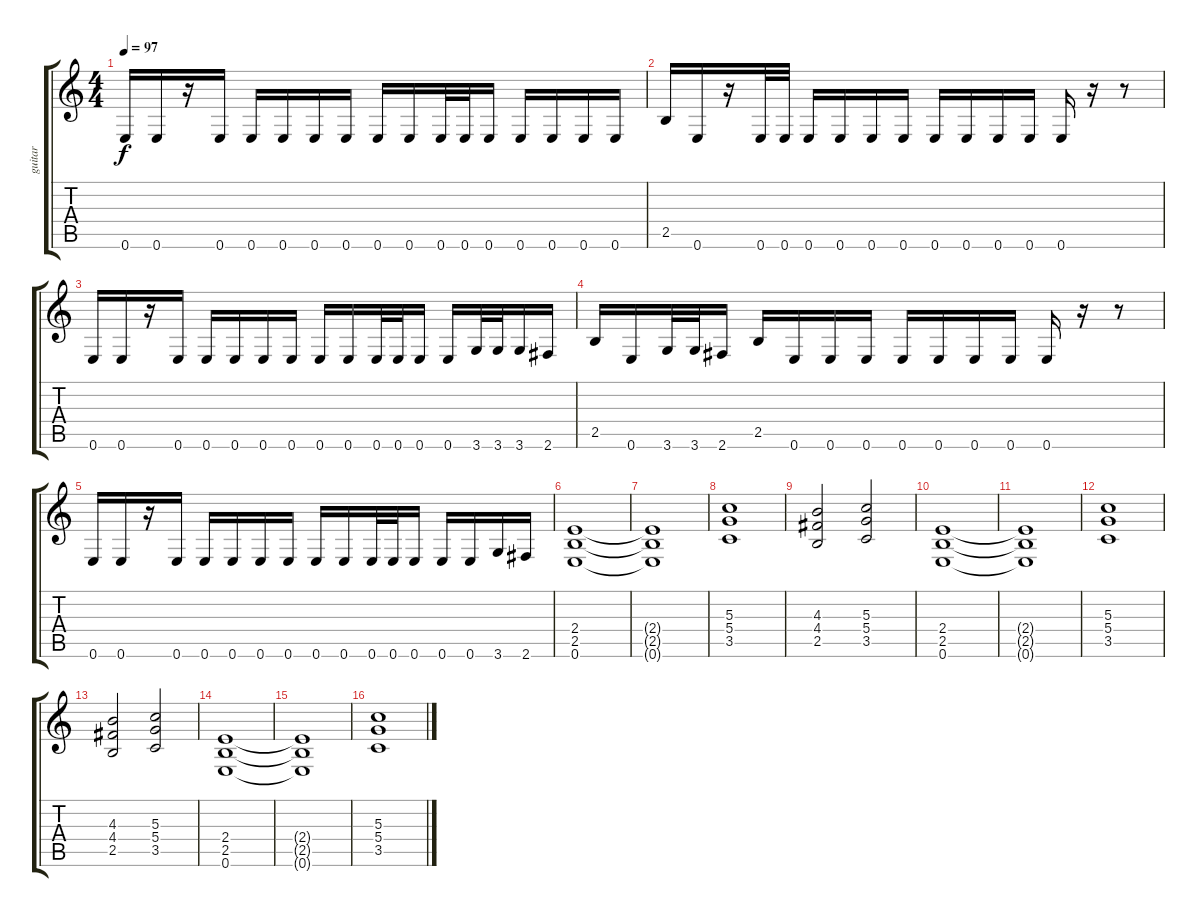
\track ("guitar" "guitar") {instrument overdrivenguitar}
\staff {score tabs}
\tuning (E4 B3 G3 D3 A2 E2) {hide}
\ts (4 4)
\tempo 97
\clef g2
\ks c
0.6.16{dy f} 0.6.16 r.16 0.6.16 0.6.16 0.6.16 0.6.16 0.6.16 0.6.16 0.6.16 0.6.32 0.6.32 0.6.16 0.6.16 0.6.16 0.6.16 0.6.16 |
2.5.16 0.6.16 r.16 0.6.32 0.6.32 0.6.16 0.6.16 0.6.16 0.6.16 0.6.16 0.6.16 0.6.16 0.6.16 0.6.16 r.16 r.8 |
0.6.16 0.6.16 r.16 0.6.16 0.6.16 0.6.16 0.6.16 0.6.16 0.6.16 0.6.16 0.6.32 0.6.32 0.6.16 0.6.16 3.6.32 3.6.32 3.6.16 2.6.16 |
2.5.16 0.6.16 3.6.32 3.6.32 2.6.16 2.5.16 0.6.16 0.6.16 0.6.16 0.6.16 0.6.16 0.6.16 0.6.16 0.6.16 r.16 r.8 |
0.6.16 0.6.16 r.16 0.6.16 0.6.16 0.6.16 0.6.16 0.6.16 0.6.16 0.6.16 0.6.32 0.6.32 0.6.16 0.6.16 0.6.16 3.6.16 2.6.16 |
(2.4 2.5 0.6).1 |
(2.4{t} 2.5{t} 0.6{t}).1 |
(5.3 5.4 3.5).1 |
(4.3 4.4 2.5).2 (5.3 5.4 3.5).2 |
(2.4 2.5 0.6).1 |
(2.4{t} 2.5{t} 0.6{t}).1 |
(5.3 5.4 3.5).1 |
(4.3 4.4 2.5).2 (5.3 5.4 3.5).2 |
(2.4 2.5 0.6).1 |
(2.4{t} 2.5{t} 0.6{t}).1 |
(5.3 5.4 3.5).1
